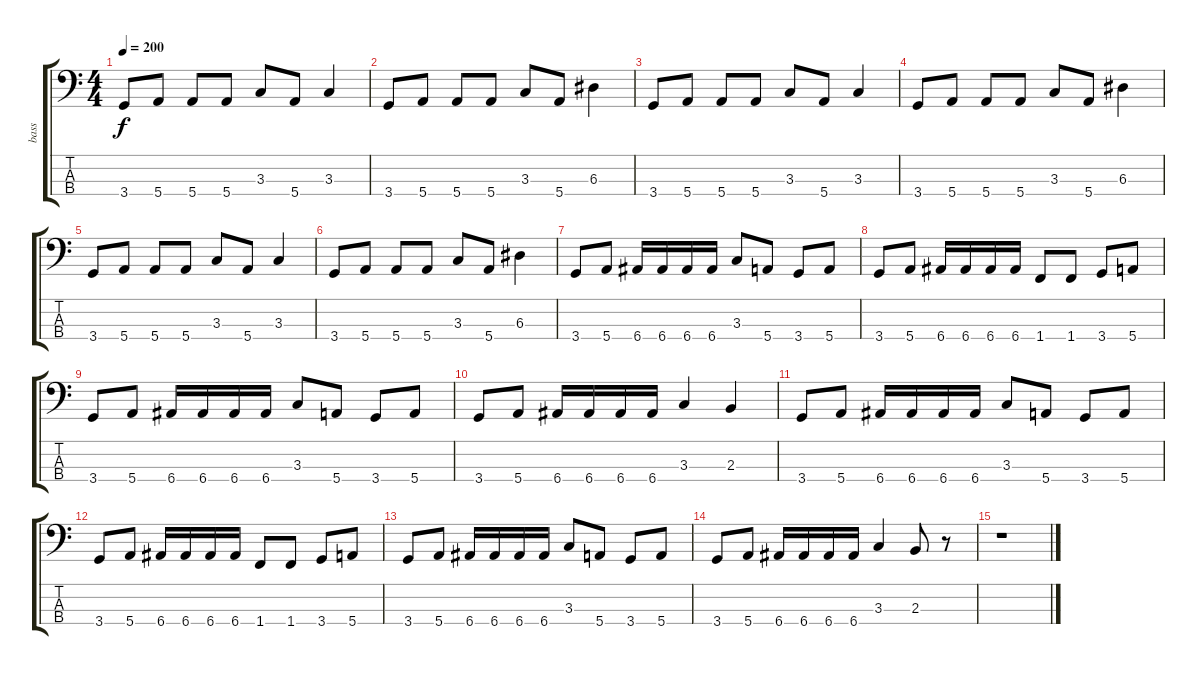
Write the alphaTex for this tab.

\track ("bass" "bass") {instrument electricbasspick}
\staff {score tabs}
\tuning (G2 D2 A1 E1) {hide}
\ts (4 4)
\tempo 200
\clef f4
\ks c
3.4.8{dy f} 5.4.8 5.4.8 5.4.8 3.3.8 5.4.8 3.3.4 |
3.4.8 5.4.8 5.4.8 5.4.8 3.3.8 5.4.8 6.3.4 |
3.4.8 5.4.8 5.4.8 5.4.8 3.3.8 5.4.8 3.3.4 |
3.4.8 5.4.8 5.4.8 5.4.8 3.3.8 5.4.8 6.3.4 |
3.4.8 5.4.8 5.4.8 5.4.8 3.3.8 5.4.8 3.3.4 |
3.4.8 5.4.8 5.4.8 5.4.8 3.3.8 5.4.8 6.3.4 |
3.4.8 5.4.8 6.4.16 6.4.16 6.4.16 6.4.16 3.3.8 5.4.8 3.4.8 5.4.8 |
3.4.8 5.4.8 6.4.16 6.4.16 6.4.16 6.4.16 1.4.8 1.4.8 3.4.8 5.4.8 |
3.4.8 5.4.8 6.4.16 6.4.16 6.4.16 6.4.16 3.3.8 5.4.8 3.4.8 5.4.8 |
3.4.8 5.4.8 6.4.16 6.4.16 6.4.16 6.4.16 3.3.4 2.3.4 |
3.4.8 5.4.8 6.4.16 6.4.16 6.4.16 6.4.16 3.3.8 5.4.8 3.4.8 5.4.8 |
3.4.8 5.4.8 6.4.16 6.4.16 6.4.16 6.4.16 1.4.8 1.4.8 3.4.8 5.4.8 |
3.4.8 5.4.8 6.4.16 6.4.16 6.4.16 6.4.16 3.3.8 5.4.8 3.4.8 5.4.8 |
3.4.8 5.4.8 6.4.16 6.4.16 6.4.16 6.4.16 3.3.4 2.3.8 r.8 |
r.1
